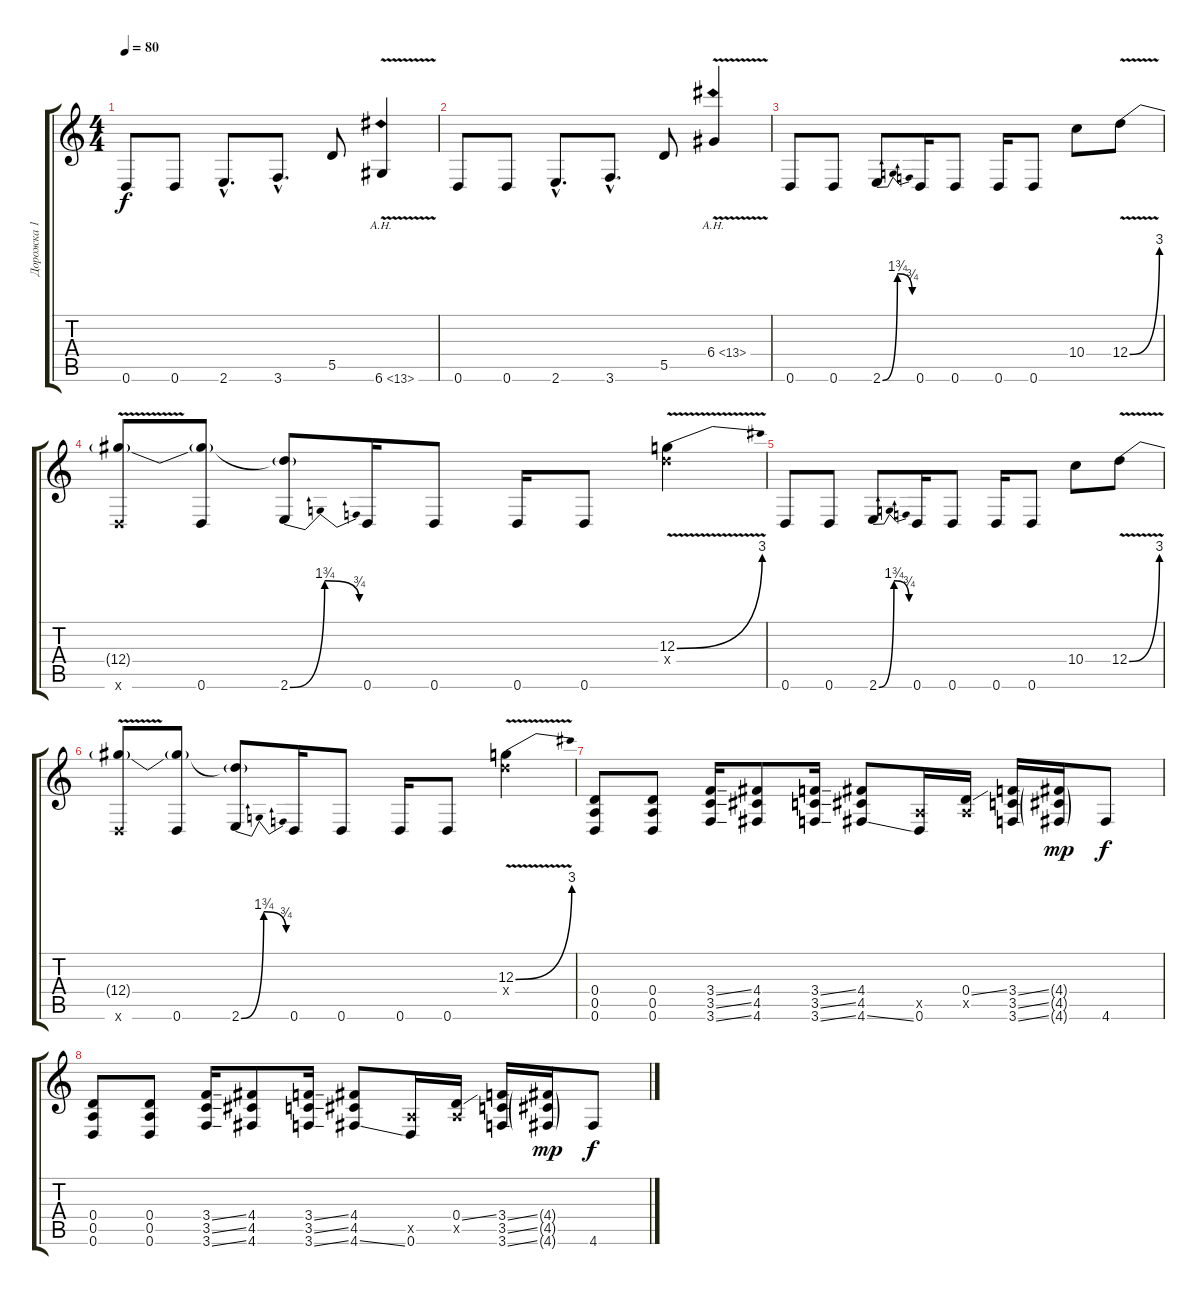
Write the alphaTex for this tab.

\track ("Дорожка 1" "Дорожка 1") {instrument electricguitarmuted}
\staff {score tabs}
\tuning (E4 B3 G3 D3 A2 D2) {hide}
\ts (4 4)
\tempo 80
\clef g2
\ks c
0.6.8{dy f} 0.6.8 2.6{hac}.8{d} 3.6{hac}.8{d} 5.5.8 6.6{ah 7 v}.4 |
0.6.8 0.6.8 2.6{hac}.8{d} 3.6{hac}.8{d} 5.5.8 6.4{ah 7 v}.4 |
0.6.8 0.6.8 2.6{be (bendrelease 0 0 30 7 30 7 60 3)}.8 0.6.16 0.6.8 0.6.16 0.6.8 10.4.8 12.4{be (bend 0 0 60 12) v}.8 |
(12.4{t} 0.6{x}).8 (12.4{t} 0.6).8 (12.4{t} 2.6{be (bendrelease 0 0 30 7 30 7 60 3)}).8 0.6.16 0.6.8 0.6.16 0.6.8 (12.3{be (bend 0 0 60 12) v} 12.4{x}).4 |
0.6.8 0.6.8 2.6{be (bendrelease 0 0 30 7 30 7 60 3)}.8 0.6.16 0.6.8 0.6.16 0.6.8 10.4.8 12.4{be (bend 0 0 60 12) v}.8 |
(12.4{t} 0.6{x}).8 (12.4{t} 0.6).8 (12.4{t} 2.6{be (bendrelease 0 0 30 7 30 7 60 3)}).8 0.6.16 0.6.8 0.6.16 0.6.8 (12.3{be (bend 0 0 60 12) v} 12.4{x}).4 |
(0.4 0.5 0.6).8{instrument overdrivenguitar} (0.4 0.5 0.6).8 (3.4{ss} 3.5{ss} 3.6{ss}).16 (4.4 4.5 4.6).8 (3.4{ss} 3.5{ss} 3.6{ss}).16 (4.4 4.5 4.6{ss}).8 (0.5{x} 0.6).16 (0.4{ss} 0.5{x}).16 (3.4{ss} 3.5{ss} 3.6{ss}).16 (4.4{g} 4.5{g} 4.6{g}).16{dy mp} 4.6.8{dy f} |
(0.4 0.5 0.6).8 (0.4 0.5 0.6).8 (3.4{ss} 3.5{ss} 3.6{ss}).16 (4.4 4.5 4.6).8 (3.4{ss} 3.5{ss} 3.6{ss}).16 (4.4 4.5 4.6{ss}).8 (0.5{x} 0.6).16 (0.4{ss} 0.5{x}).16 (3.4{ss} 3.5{ss} 3.6{ss}).16 (4.4{g} 4.5{g} 4.6{g}).16{dy mp} 4.6.8{dy f}
